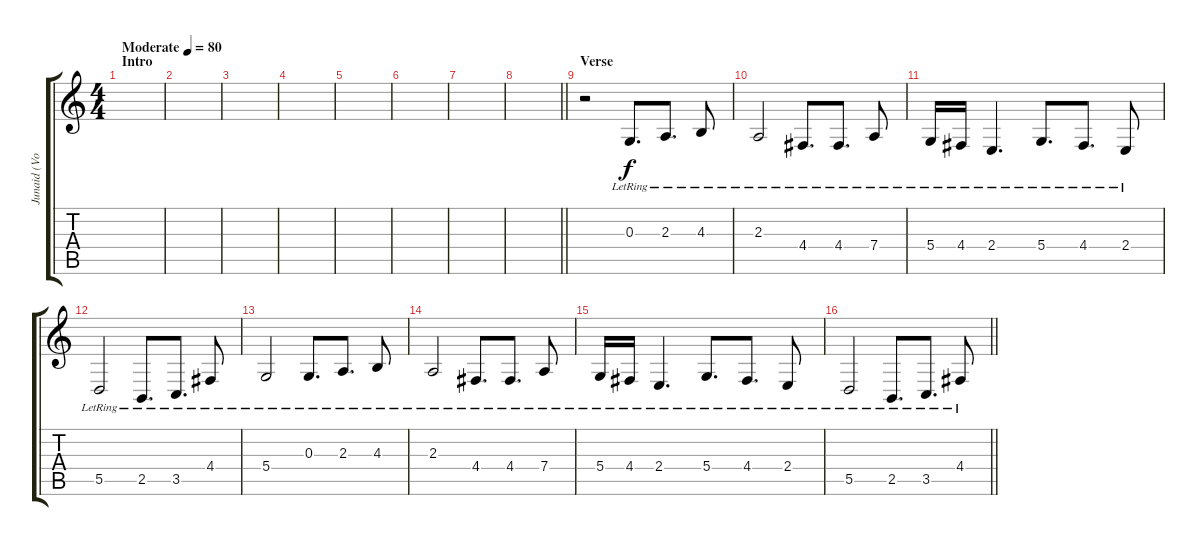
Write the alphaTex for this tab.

\track ("Junaid (Vocals)" "Junaid (Vo") {mute instrument acousticgrandpiano}
\staff {score tabs}
\tuning (D4 A3 G3 D3 A2 D2) {hide}
\ts (4 4)
\section ("" "Intro")
\tempo (80 "Moderate")
\clef g2
\ks c
|
|
|
|
|
|
|
\barLineRight lightlight
|
\section ("" "Verse")
r.2 0.3{lr}.8{d} 2.3{lr}.8{d} 4.3{lr}.8 |
2.3{lr}.2 4.4{lr}.8{d} 4.4{lr}.8{d} 7.4{lr}.8 |
5.4{lr}.16 4.4{lr}.16 2.4{lr}.4{d} 5.4{lr}.8{d} 4.4{lr}.8{d} 2.4{lr}.8 |
5.5{lr}.2 2.5{lr}.8{d} 3.5{lr}.8{d} 4.4{lr}.8 |
5.4{lr}.2 0.3{lr}.8{d} 2.3{lr}.8{d} 4.3{lr}.8 |
2.3{lr}.2 4.4{lr}.8{d} 4.4{lr}.8{d} 7.4{lr}.8 |
5.4{lr}.16 4.4{lr}.16 2.4{lr}.4{d} 5.4{lr}.8{d} 4.4{lr}.8{d} 2.4{lr}.8 |
\barLineRight lightlight
5.5{lr}.2 2.5{lr}.8{d} 3.5{lr}.8{d} 4.4{lr}.8
